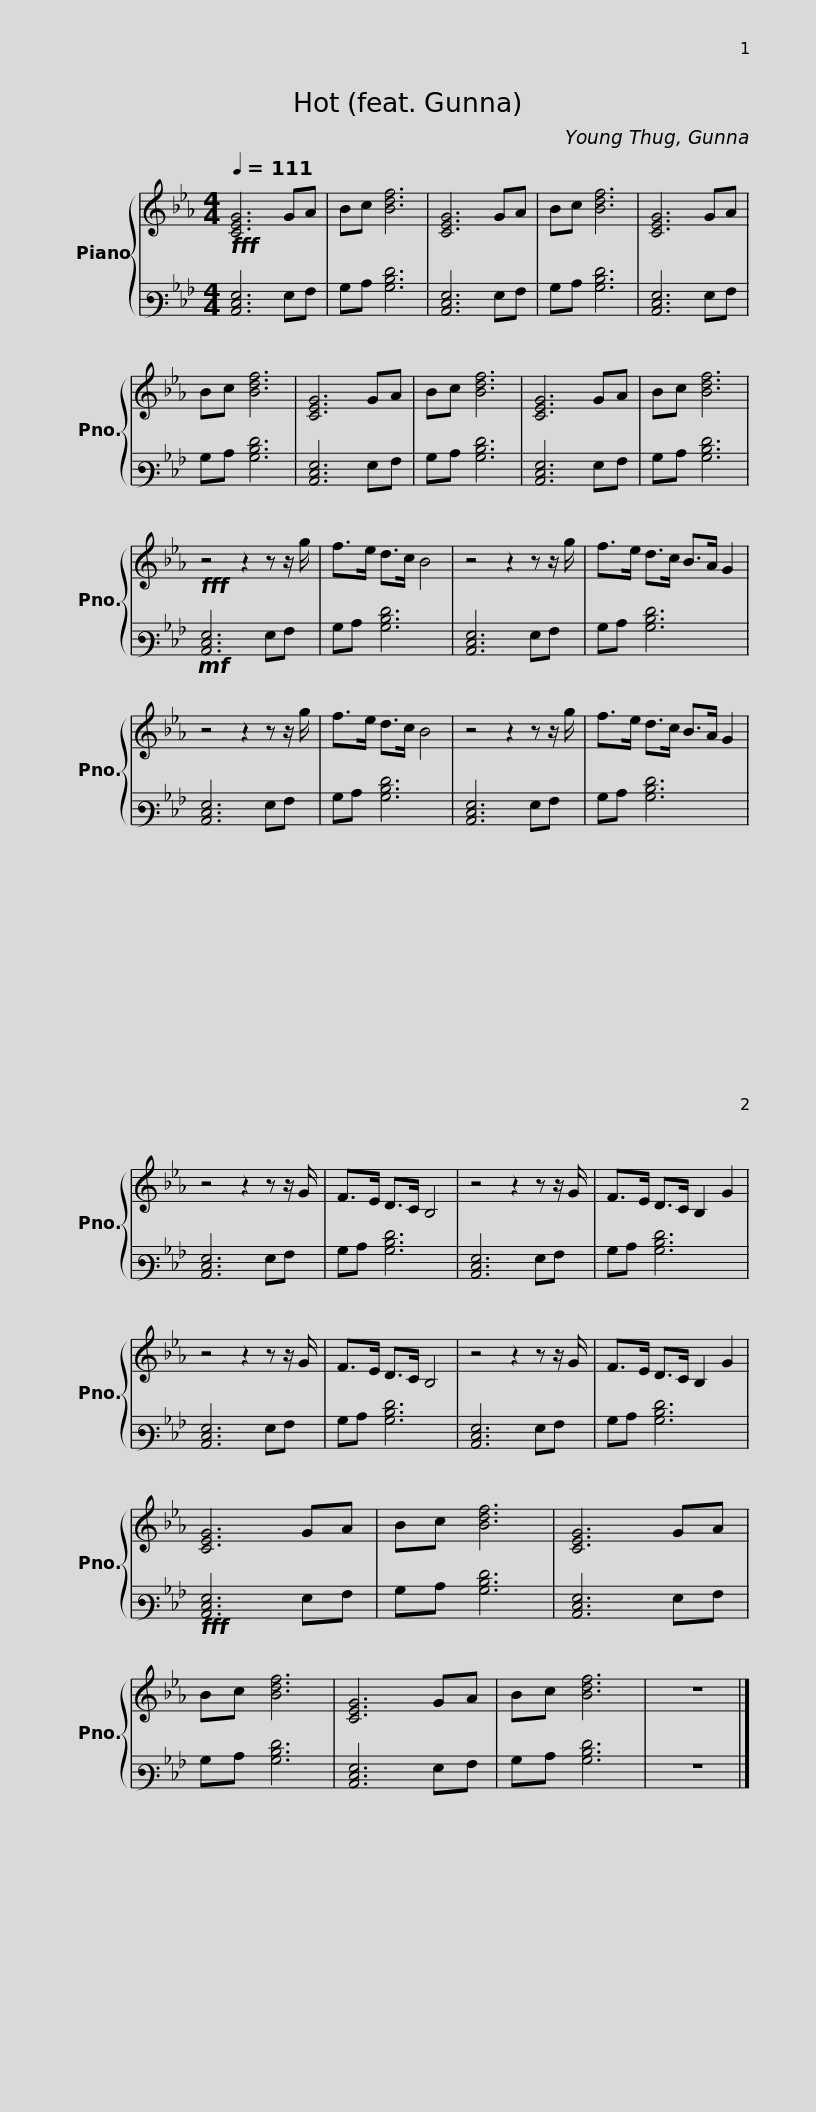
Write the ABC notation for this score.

X:1
%%score { 1 | 2 }
L:1/8
Q:1/4=111
M:4/4
I:linebreak $
K:Eb
V:1 treble
V:2 bass3
V:1
!fff! [CEG]6 GA | Bc [Bdf]6 | [CEG]6 GA | Bc [Bdf]6 | [CEG]6 GA | %5
 Bc [Bdf]6 | [CEG]6 GA | Bc [Bdf]6 | [CEG]6 GA | Bc [Bdf]6 |$ %10
!fff! z4 z2 z z/ g/ | f>e d>c B4 | z4 z2 z z/ g/ | f>e d>c B>A G2 | z4 z2 z z/ g/ | %15
 f>e d>c B4 | z4 z2 z z/ g/ |$ f>e d>c B>A G2 | z4 z2 z z/ G/ | F>E D>C B,4 | %20
 z4 z2 z z/ G/ | F>E D>C B,2 G2 | z4 z2 z z/ G/ |$ F>E D>C B,4 | z4 z2 z z/ G/ | %25
 F>E D>C B,2 G2 | [CEG]6 GA | Bc [Bdf]6 | [CEG]6 GA | Bc [Bdf]6 | %30
 [CEG]6 GA |$ Bc [Bdf]6 | z8 |] %33
V:2
 [C,E,G,]6 G,A, | B,C [B,DF]6 | [C,E,G,]6 G,A, | B,C [B,DF]6 | [C,E,G,]6 G,A, | %5
 B,C [B,DF]6 | [C,E,G,]6 G,A, | B,C [B,DF]6 | [C,E,G,]6 G,A, | B,C [B,DF]6 |$ %10
!mf! [C,E,G,]6 G,A, | B,C [B,DF]6 | [C,E,G,]6 G,A, | B,C [B,DF]6 | [C,E,G,]6 G,A, | %15
 B,C [B,DF]6 | [C,E,G,]6 G,A, |$ B,C [B,DF]6 | [C,E,G,]6 G,A, | B,C [B,DF]6 | %20
 [C,E,G,]6 G,A, | B,C [B,DF]6 | [C,E,G,]6 G,A, |$ B,C [B,DF]6 | [C,E,G,]6 G,A, | %25
 B,C [B,DF]6 |!fff! [C,E,G,]6 G,A, | B,C [B,DF]6 | [C,E,G,]6 G,A, | B,C [B,DF]6 | %30
 [C,E,G,]6 G,A, |$ B,C [B,DF]6 | z8 |] %33
